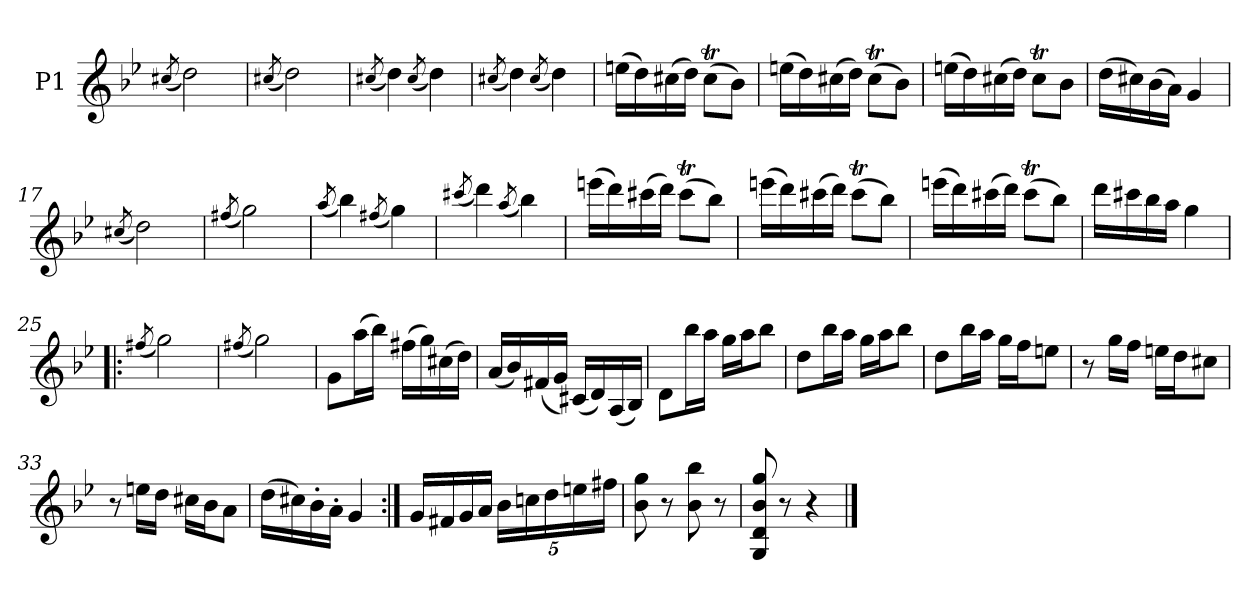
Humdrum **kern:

**kern
*part1
*staff1
*I"P1
*clefG2
*k[b-e-]
=
(8qcc#X/
2dd)
=10
(8qcc#X/
2dd)
=11
(8qcc#X/
4dd)
(8qcc#/
4dd)
=12
(8qcc#X/
4dd)
(8qcc#/
4dd)
=13
(16eenLL
16dd)
(16cc#X
16ddJJ)
(8cc#tL
8b-J)
=14
(16eenLL
16dd)
(16cc#X
16ddJJ)
(8cc#tL
8b-J)
=15
(16eenLL
16dd)
(16cc#X
16ddJJ)
8cc#tL
8b-J
=16
(16ddLL
16cc#X)
(16b-
16aJJ)
4g
=17
(8qcc#X/
2dd)
=18
(8qff#X/
2gg)
=19
(8qaa/
4bb-)
(8qff#X/
4gg)
=20
(8qccc#X/
4ddd)
(8qaa/
4bb-)
=21
(16eeenLL
16ddd)
(16ccc#X
16dddJJ)
(8ccc#tL
8bb-J)
=22
(16eeenLL
16ddd)
(16ccc#X
16dddJJ)
(8ccc#tL
8bb-J)
=23
(16eeenLL
16ddd)
(16ccc#X
16dddJJ)
(8ccc#tL
8bb-J)
=24
16dddLL
16ccc#X
16bb-
16aaJJ
4gg
=25!|:
(8qff#X/
2gg)
=26
(8qff#X/
2gg)
=27
8gL
(16aaL
16bb-JJ)
(16ff#XLL
16gg)
(16cc#X
16ddJJ)
=28
(16aLL
16b-)
(16f#X
16gJJ)
(16c#XLL
16d)
(16A
16B-JJ)
=29
8dL
16bb-L
16aaJJ
16ggLL
16aaJ
8bb-J
=30
8ddL
16bb-L
16aaJJ
16ggLL
16aaJ
8bb-J
=31
8ddL
16bb-L
16aaJJ
16ggLL
16ffJ
8eenJ
=32
8r
16ggLL
16ffJJ
16eenLL
16ddJ
8cc#XJ
=33
8r
16eenLL
16ddJJ
16cc#XLL
16b-J
8aJ
=34
(16ddLL
16cc#X)
16b-'
16a'JJ
4g
=35:|!
16gLL
16f#X
16g
16aJJ
20b-LL
20ccn
20dd
20een
20ff#XJJ
=36
8b- 8gg
8r
8b- 8bb-
8r
=37
8G 8d 8b- 8gg
8r
4r
==
*-
